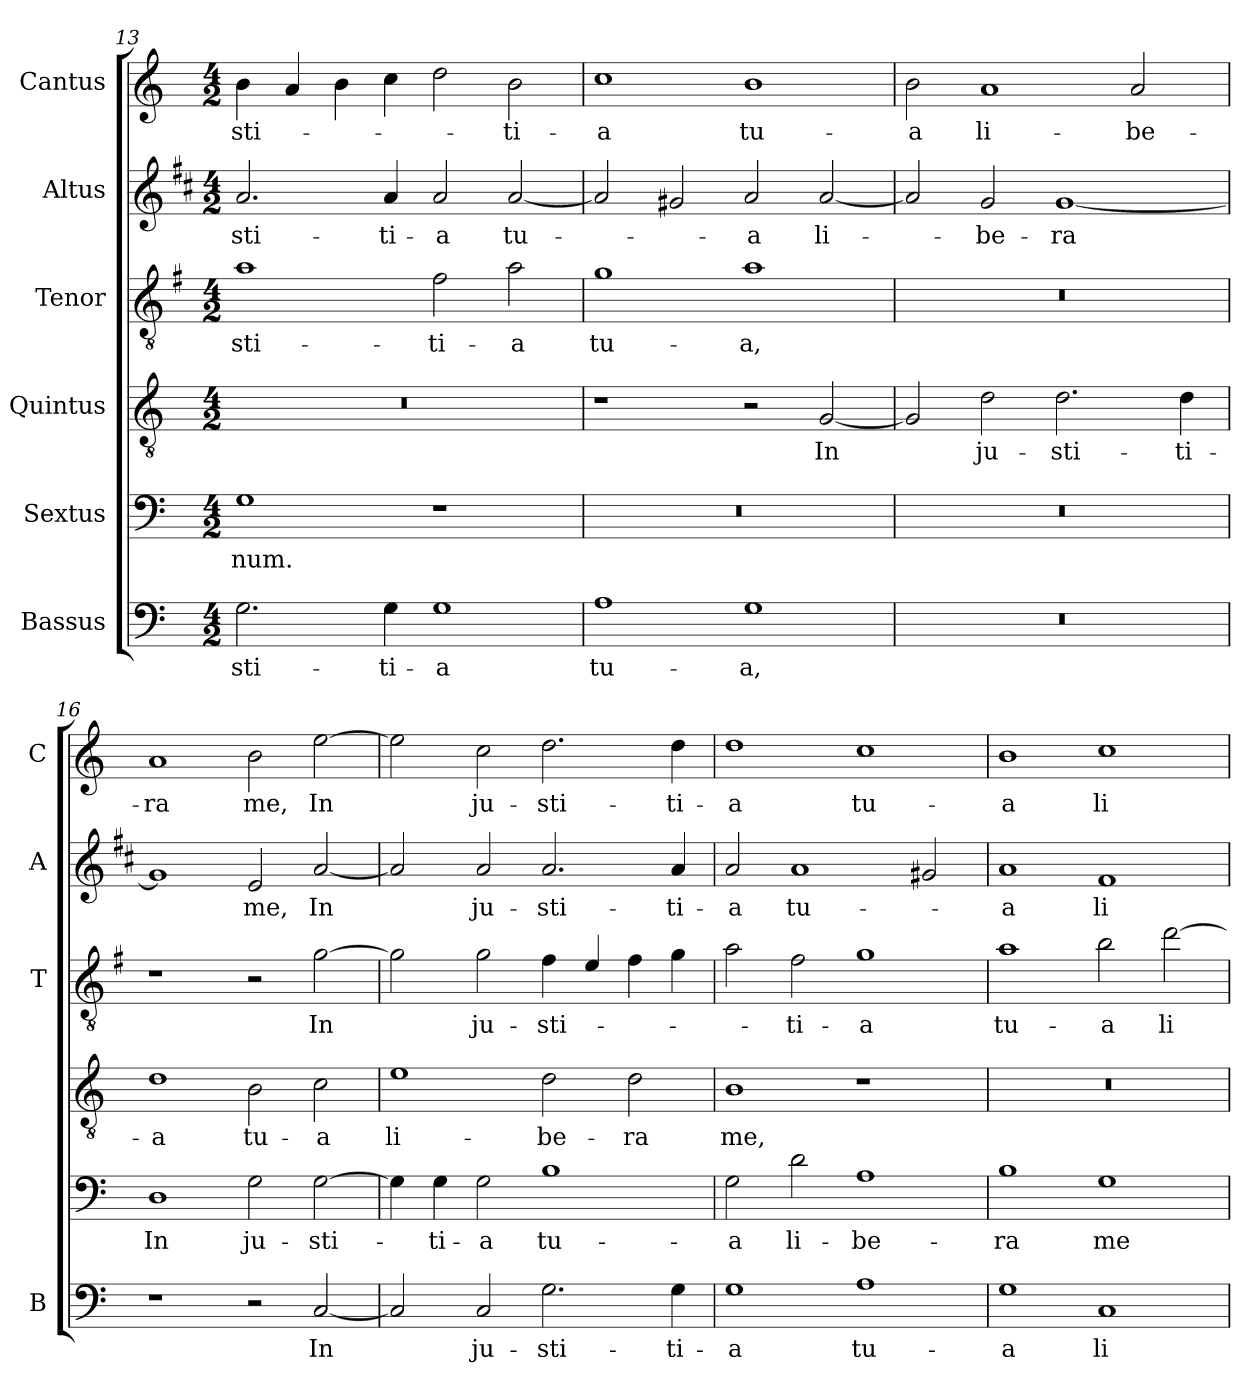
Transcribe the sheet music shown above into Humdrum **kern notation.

**kern	**text	**kern	**text	**kern	**text	**kern	**text	**kern	**text	**kern	**text
*part6	*part6	*part5	*part5	*part4	*part4	*part3	*part3	*part2	*part2	*part1	*part1
*staff6	*staff6	*staff5	*staff5	*staff4	*staff4	*staff3	*staff3	*staff2	*staff2	*staff1	*staff1
*I"Bassus	*	*I"Sextus	*	*I"Quintus	*	*I"Tenor	*	*I"Altus	*	*I"Cantus	*
*I'B	*	*	*	*	*	*I'T	*	*I'A	*	*I'C	*
*clefF4	*	*clefF4	*	*clefGv2	*	*clefGv2	*	*clefG2	*	*clefG2	*
*	*	*	*	*	*	*ITrd4c7	*	*ITrd1c2	*	*	*
*k[]	*	*k[]	*	*k[]	*	*k[]	*	*k[]	*	*k[]	*
*C:	*	*C:	*	*C:	*	*C:	*	*C:	*	*C:	*
*M4/2	*	*M4/2	*	*M4/2	*	*M4/2	*	*M4/2	*	*M4/2	*
=13	=13	=13	=13	=13	=13	=13	=13	=13	=13	=13	=13
!	!LO:LY:b	!	!LO:LY:b	!	!	!	!LO:LY:b	!	!LO:LY:b	!	!LO:LY:b
2.G\	-sti-	1G	-num.	0r	.	1d	-sti-	2.g/	-sti-	4b\	-sti-
.	.	.	.	.	.	.	.	.	.	4a/	.
.	.	.	.	.	.	.	.	.	.	4b\	.
!	!LO:LY:b	!	!	!	!	!	!	!	!LO:LY:b	!	!
4G\	-ti-	.	.	.	.	.	.	4g/	-ti-	4cc\	.
!	!LO:LY:b	!	!	!	!	!	!LO:LY:b	!	!LO:LY:b	!	!
1G	-a	1r	.	.	.	2B\	-ti-	2g/	-a	2dd\	.
!	!	!	!	!	!	!	!LO:LY:b	!	!LO:LY:b	!	!LO:LY:b
.	.	.	.	.	.	2d\	-a	[2g/	tu-	2b\	-ti-
=14	=14	=14	=14	=14	=14	=14	=14	=14	=14	=14	=14
!	!LO:LY:b	!	!	!	!	!	!LO:LY:b	!	!	!	!LO:LY:b
1A	tu-	0r	.	1r	.	1c	tu-	2g/]	.	1cc	-a
.	.	.	.	.	.	.	.	2f#X/	.	.	.
!	!LO:LY:b	!	!	!	!	!	!LO:LY:b	!	!LO:LY:b	!	!LO:LY:b
1G	-a,	.	.	2r	.	1d	-a,	2g/	-a	1b	tu-
!	!	!	!	!	!LO:LY:b	!	!	!	!LO:LY:b	!	!
.	.	.	.	[2G/	In	.	.	[2g/	li-	.	.
=15	=15	=15	=15	=15	=15	=15	=15	=15	=15	=15	=15
!	!	!	!	!	!	!	!	!	!	!	!LO:LY:b
0r	.	0r	.	2G/]	.	0r	.	2g/]	.	2b\	-a
!	!	!	!	!	!LO:LY:b	!	!	!	!LO:LY:b	!	!LO:LY:b
.	.	.	.	2d\	ju-	.	.	2f/	-be-	1a	li-
!	!	!	!	!	!LO:LY:b	!	!	!	!LO:LY:b	!	!
.	.	.	.	2.d\	-sti-	.	.	[1f	-ra	.	.
!	!	!	!	!	!	!	!	!	!	!	!LO:LY:b
.	.	.	.	.	.	.	.	.	.	2a/	-be-
!	!	!	!	!	!LO:LY:b	!	!	!	!	!	!
.	.	.	.	4d\	-ti-	.	.	.	.	.	.
=16	=16	=16	=16	=16	=16	=16	=16	=16	=16	=16	=16
!	!	!	!LO:LY:b	!	!LO:LY:b	!	!	!	!	!	!LO:LY:b
1r	.	1D	In	1d	-a	1r	.	1f]	.	1a	-ra
!	!	!	!LO:LY:b	!	!LO:LY:b	!	!	!	!LO:LY:b	!	!LO:LY:b
2r	.	2G\	ju-	2B\	tu-	2r	.	2d/	me,	2b\	me,
!	!LO:LY:b	!	!LO:LY:b	!	!LO:LY:b	!	!LO:LY:b	!	!LO:LY:b	!	!LO:LY:b
[2C/	In	[2G\	-sti-	2c\	-a	[2c\	In	[2g/	In	[2ee\	In
=17	=17	=17	=17	=17	=17	=17	=17	=17	=17	=17	=17
!	!	!	!	!	!LO:LY:b	!	!	!	!	!	!
2C/]	.	4G\]	.	1e	li-	2c\]	.	2g/]	.	2ee\]	.
!	!	!	!LO:LY:b	!	!	!	!	!	!	!	!
.	.	4G\	-ti-	.	.	.	.	.	.	.	.
!	!LO:LY:b	!	!LO:LY:b	!	!	!	!LO:LY:b	!	!LO:LY:b	!	!LO:LY:b
2C/	ju-	2G\	-a	.	.	2c\	ju-	2g/	ju-	2cc\	ju-
!	!LO:LY:b	!	!LO:LY:b	!	!LO:LY:b	!	!LO:LY:b	!	!LO:LY:b	!	!LO:LY:b
2.G\	-sti-	1B	tu-	2d\	-be-	4B\	-sti-	2.g/	-sti-	2.dd\	-sti-
.	.	.	.	.	.	4A/	.	.	.	.	.
!	!	!	!	!	!LO:LY:b	!	!	!	!	!	!
.	.	.	.	2d\	-ra	4B\	.	.	.	.	.
!	!LO:LY:b	!	!	!	!	!	!	!	!LO:LY:b	!	!LO:LY:b
4G\	-ti-	.	.	.	.	4c\	.	4g/	-ti-	4dd\	-ti-
!!LO:LB:g=z
=18	=18	=18	=18	=18	=18	=18	=18	=18	=18	=18	=18
!	!LO:LY:b	!	!LO:LY:b	!	!LO:LY:b	!	!	!	!LO:LY:b	!	!LO:LY:b
1G	-a	2G\	-a	1B	me,	2d\	.	2g/	-a	1dd	-a
!	!	!	!LO:LY:b	!	!	!	!LO:LY:b	!	!LO:LY:b	!	!
.	.	2d\	li-	.	.	2B\	-ti-	1g	tu-	.	.
!	!LO:LY:b	!	!LO:LY:b	!	!	!	!LO:LY:b	!	!	!	!LO:LY:b
1A	tu-	1A	-be-	1r	.	1c	-a	.	.	1cc	tu-
.	.	.	.	.	.	.	.	2f#X/	.	.	.
=19	=19	=19	=19	=19	=19	=19	=19	=19	=19	=19	=19
!	!LO:LY:b	!	!LO:LY:b	!	!	!	!LO:LY:b	!	!LO:LY:b	!	!LO:LY:b
1G	-a	1B	-ra	0r	.	1d	tu-	1g	-a	1b	-a
!	!LO:LY:b	!	!LO:LY:b	!	!	!	!LO:LY:b	!	!LO:LY:b	!	!LO:LY:b
1C	li-	1G	me	.	.	2e\	-a	1e	li-	1cc	li-
!	!	!	!	!	!	!	!LO:LY:b	!	!	!	!
.	.	.	.	.	.	[2g\	li-	.	.	.	.
=	=	=	=	=	=	=	=	=	=	=	=
*-	*-	*-	*-	*-	*-	*-	*-	*-	*-	*-	*-
